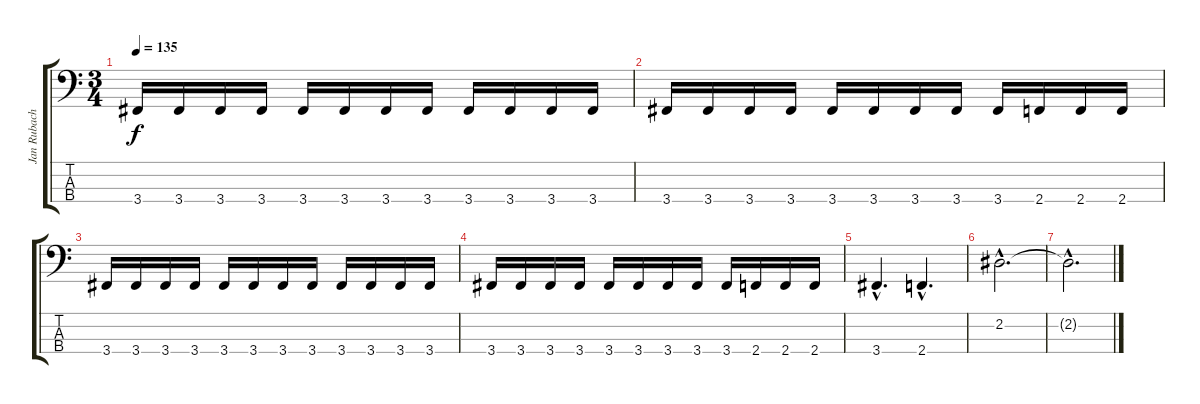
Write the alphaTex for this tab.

\track ("Jan Rubach" "Jan Rubach") {instrument electricbasspick}
\staff {score tabs}
\tuning (Gb2 Db2 Ab1 Eb1) {hide}
\ts (3 4)
\tempo 135
\clef f4
\ks c
3.4.16{dy f} 3.4.16 3.4.16 3.4.16 3.4.16 3.4.16 3.4.16 3.4.16 3.4.16 3.4.16 3.4.16 3.4.16 |
3.4.16 3.4.16 3.4.16 3.4.16 3.4.16 3.4.16 3.4.16 3.4.16 3.4.16 2.4.16 2.4.16 2.4.16 |
3.4.16 3.4.16 3.4.16 3.4.16 3.4.16 3.4.16 3.4.16 3.4.16 3.4.16 3.4.16 3.4.16 3.4.16 |
3.4.16 3.4.16 3.4.16 3.4.16 3.4.16 3.4.16 3.4.16 3.4.16 3.4.16 2.4.16 2.4.16 2.4.16 |
3.4{hac}.4{d} 2.4{hac}.4{d} |
2.2{hac}.2{d} |
2.2{hac t}.2{d}
